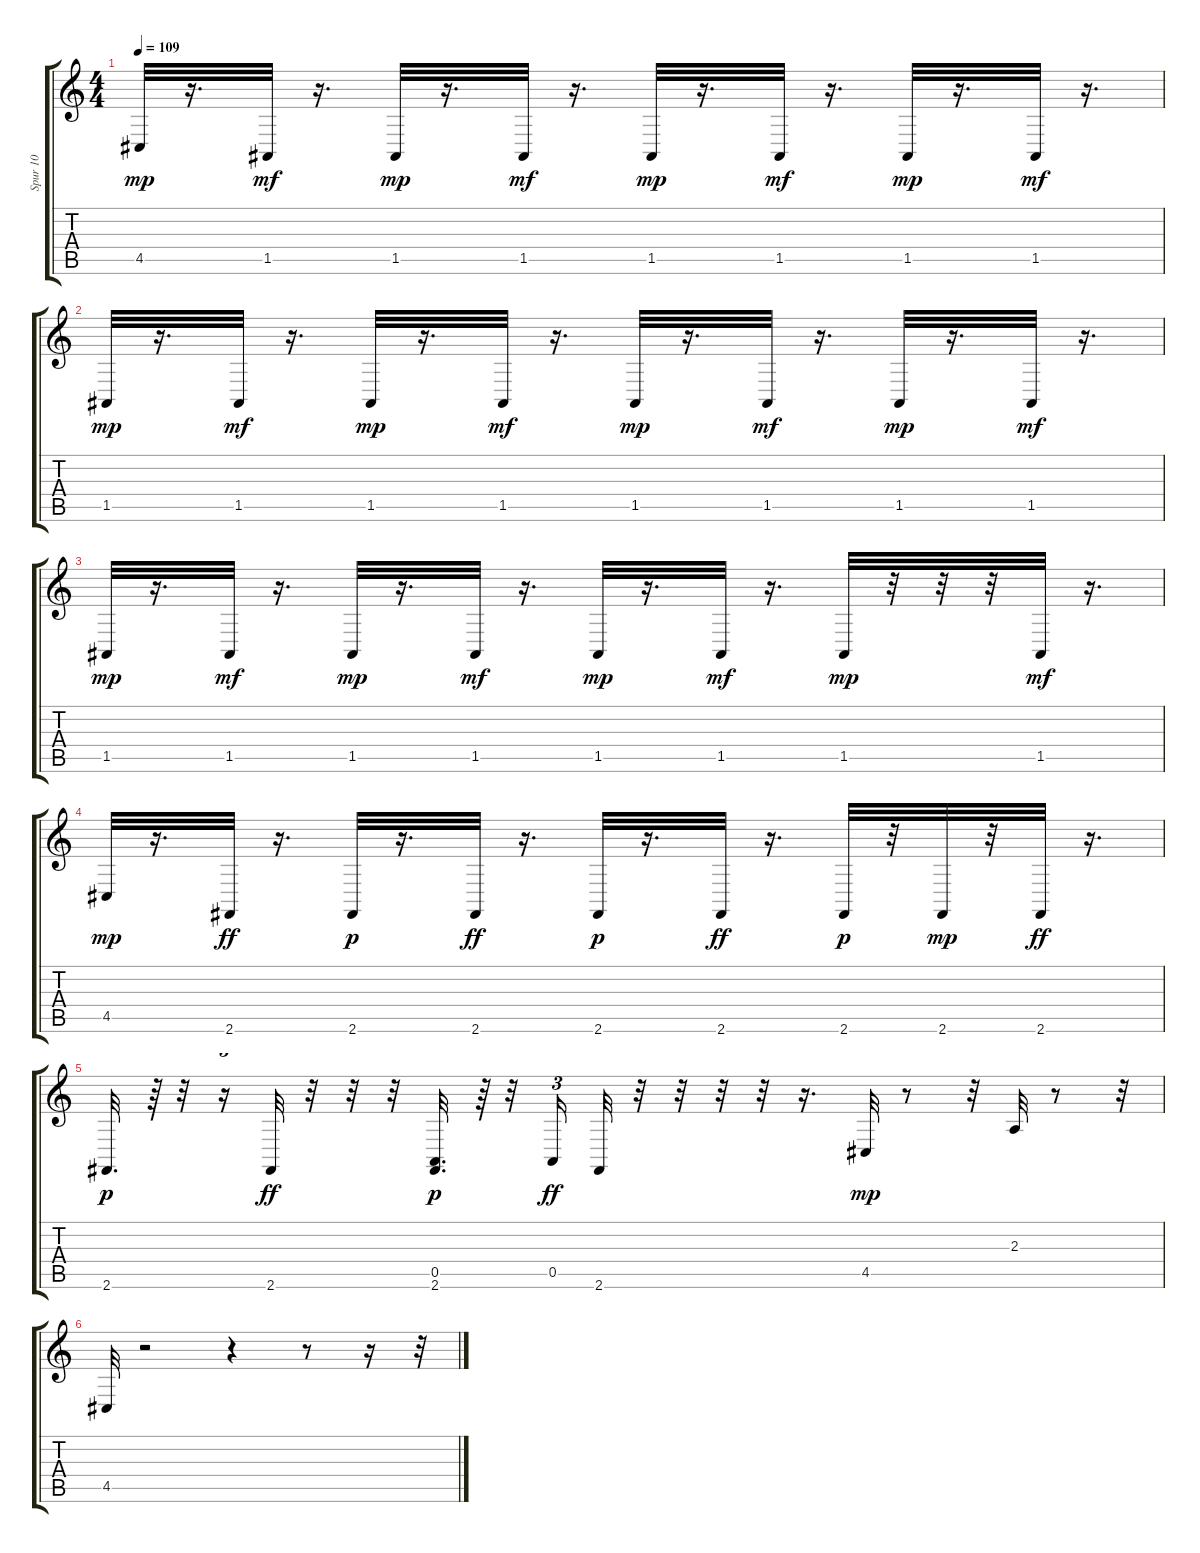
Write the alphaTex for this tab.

\track ("Spur 10" "Spur 10") {instrument acousticgrandpiano}
\staff {score tabs}
\tuning (E4 B3 G3 D3 A2 E2) {hide}
\ts (4 4)
\tempo 109
\clef g2
\ks c
4.5.32{dy mp} r.16{d} 1.5.32{dy mf} r.16{d} 1.5.32{dy mp} r.16{d} 1.5.32{dy mf} r.16{d} 1.5.32{dy mp} r.16{d} 1.5.32{dy mf} r.16{d} 1.5.32{dy mp} r.16{d} 1.5.32{dy mf} r.16{d} |
1.5.32{dy mp} r.16{d} 1.5.32{dy mf} r.16{d} 1.5.32{dy mp} r.16{d} 1.5.32{dy mf} r.16{d} 1.5.32{dy mp} r.16{d} 1.5.32{dy mf} r.16{d} 1.5.32{dy mp} r.16{d} 1.5.32{dy mf} r.16{d} |
1.5.32{dy mp} r.16{d} 1.5.32{dy mf} r.16{d} 1.5.32{dy mp} r.16{d} 1.5.32{dy mf} r.16{d} 1.5.32{dy mp} r.16{d} 1.5.32{dy mf} r.16{d} 1.5.32{dy mp} r.32 r.32 r.32 1.5.32{dy mf} r.16{d} |
4.5.32{dy mp} r.16{d} 2.6.32{dy ff} r.16{d} 2.6.32{dy p} r.16{d} 2.6.32{dy ff} r.16{d} 2.6.32{dy p} r.16{d} 2.6.32{dy ff} r.16{d} 2.6.32{dy p} r.32 2.6.32{dy mp} r.32 2.6.32{dy ff} r.16{d} |
2.6.32{d dy p} r.64 r.32 r.16{tu (3 2)} 2.6.32{dy ff} r.32 r.32 r.32 (0.5 2.6).32{d dy p} r.64 r.32 0.5.16{tu (3 2) dy ff} 2.6.32 r.32 r.32 r.32 r.32 r.16{d} 4.5.32{dy mp} r.8 r.32 2.3.32 r.8 r.32 |
4.5.32 r.2 r.4 r.8 r.16 r.32
